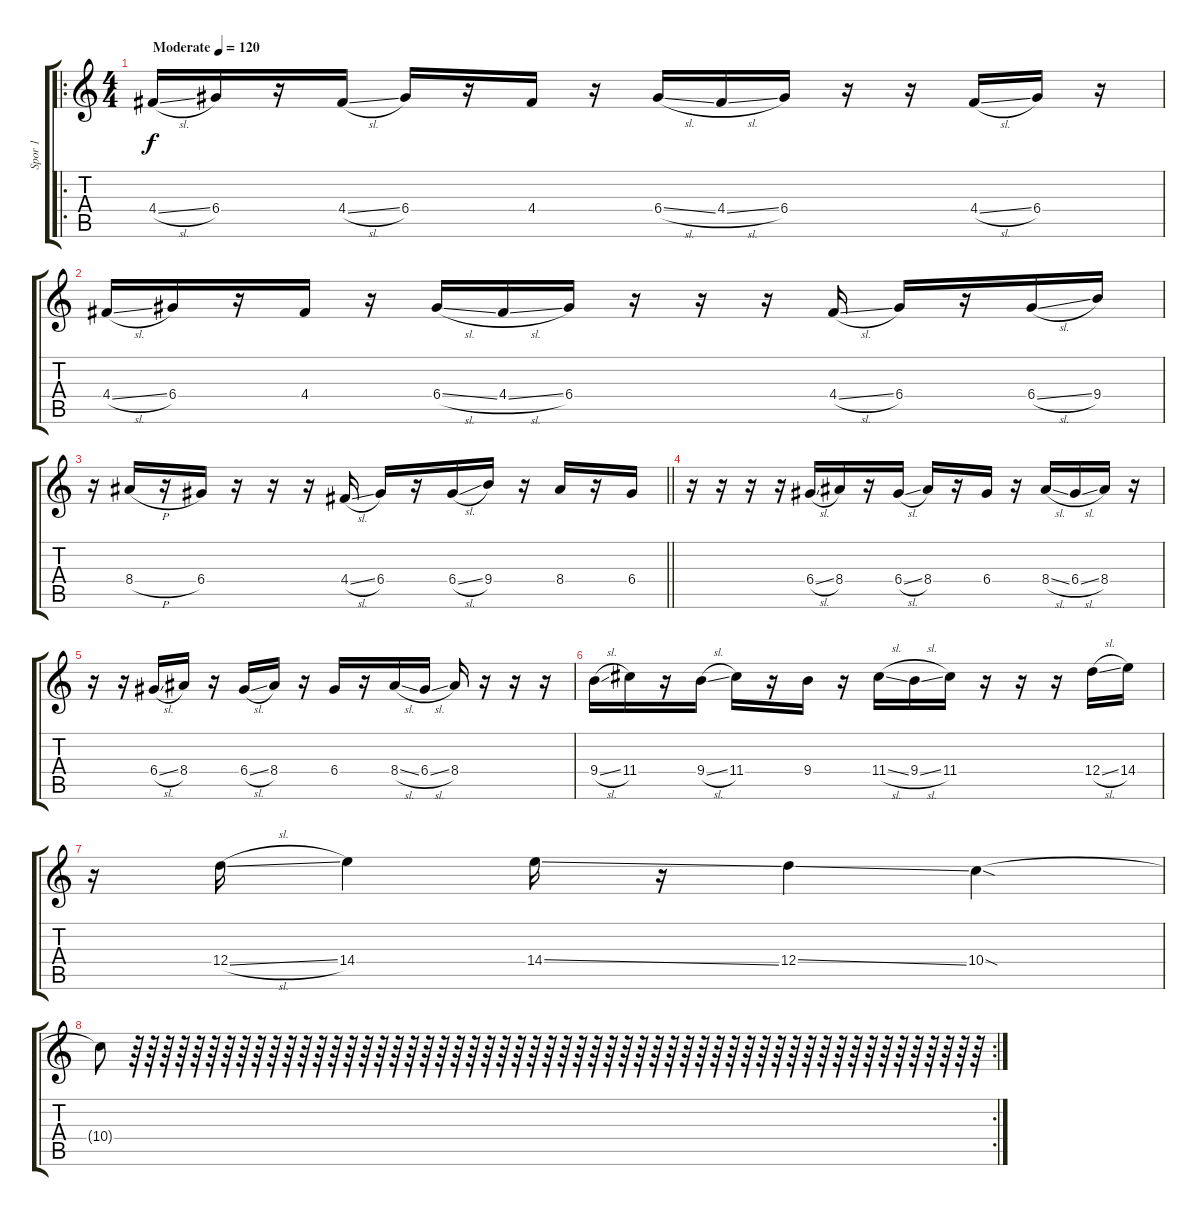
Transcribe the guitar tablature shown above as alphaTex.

\track ("Spor 1" "Spor 1") {instrument distortionguitar}
\staff {score tabs}
\tuning (E4 B3 G3 D3 A2 E2) {hide}
\ro
\ts (4 4)
\tempo (120 "Moderate")
\clef g2
\ks c
4.4{sl}.16{dy f instrument distortionguitar} 6.4.16 r.16 4.4{sl}.16 6.4.16 r.16 4.4.16 r.16 6.4{sl}.16 4.4{sl}.16 6.4.16 r.16 r.16 4.4{sl}.16 6.4.16 r.16 |
4.4{sl}.16 6.4.16 r.16 4.4.16 r.16 6.4{sl}.16 4.4{sl}.16 6.4.16 r.16 r.16 r.16 4.4{sl}.16 6.4.16 r.16 6.4{sl}.16 9.4.16 |
\barLineRight lightlight
r.16 8.4{h}.16 r.16 6.4.16 r.16 r.16 r.16 4.4{sl}.16 6.4.16 r.16 6.4{sl}.16 9.4.16 r.16 8.4.16 r.16 6.4.16 |
r.16 r.16 r.16 r.16 6.4{sl}.16 8.4.16 r.16 6.4{sl}.16 8.4.16 r.16 6.4.16 r.16 8.4{sl}.16 6.4{sl}.16 8.4.16 r.16 |
r.16 r.16 6.4{sl}.16 8.4.16 r.16 6.4{sl}.16 8.4.16 r.16 6.4.16 r.16 8.4{sl}.16 6.4{sl}.16 8.4.16 r.16 r.16 r.16 |
9.4{sl}.16 11.4.16 r.16 9.4{sl}.16 11.4.16 r.16 9.4.16 r.16 11.4{sl}.16 9.4{sl}.16 11.4.16 r.16 r.16 r.16 12.4{sl}.16 14.4.16 |
r.16 12.4{sl}.16 14.4.4 14.4{ss}.16 r.16 12.4{ss}.4 10.4{sod}.4 |
\rc 2
10.4{t}.8 r.64 r.64 r.64 r.64 r.64 r.64 r.64 r.64 r.64 r.64 r.64 r.64 r.64 r.64 r.64 r.64 r.64 r.64 r.64 r.64 r.64 r.64 r.64 r.64 r.64 r.64 r.64 r.64 r.64 r.64 r.64 r.64 r.64 r.64 r.64 r.64 r.64 r.64 r.64 r.64 r.64 r.64 r.64 r.64 r.64 r.64 r.64 r.64 r.64 r.64 r.64 r.64 r.64 r.64 r.64 r.64
